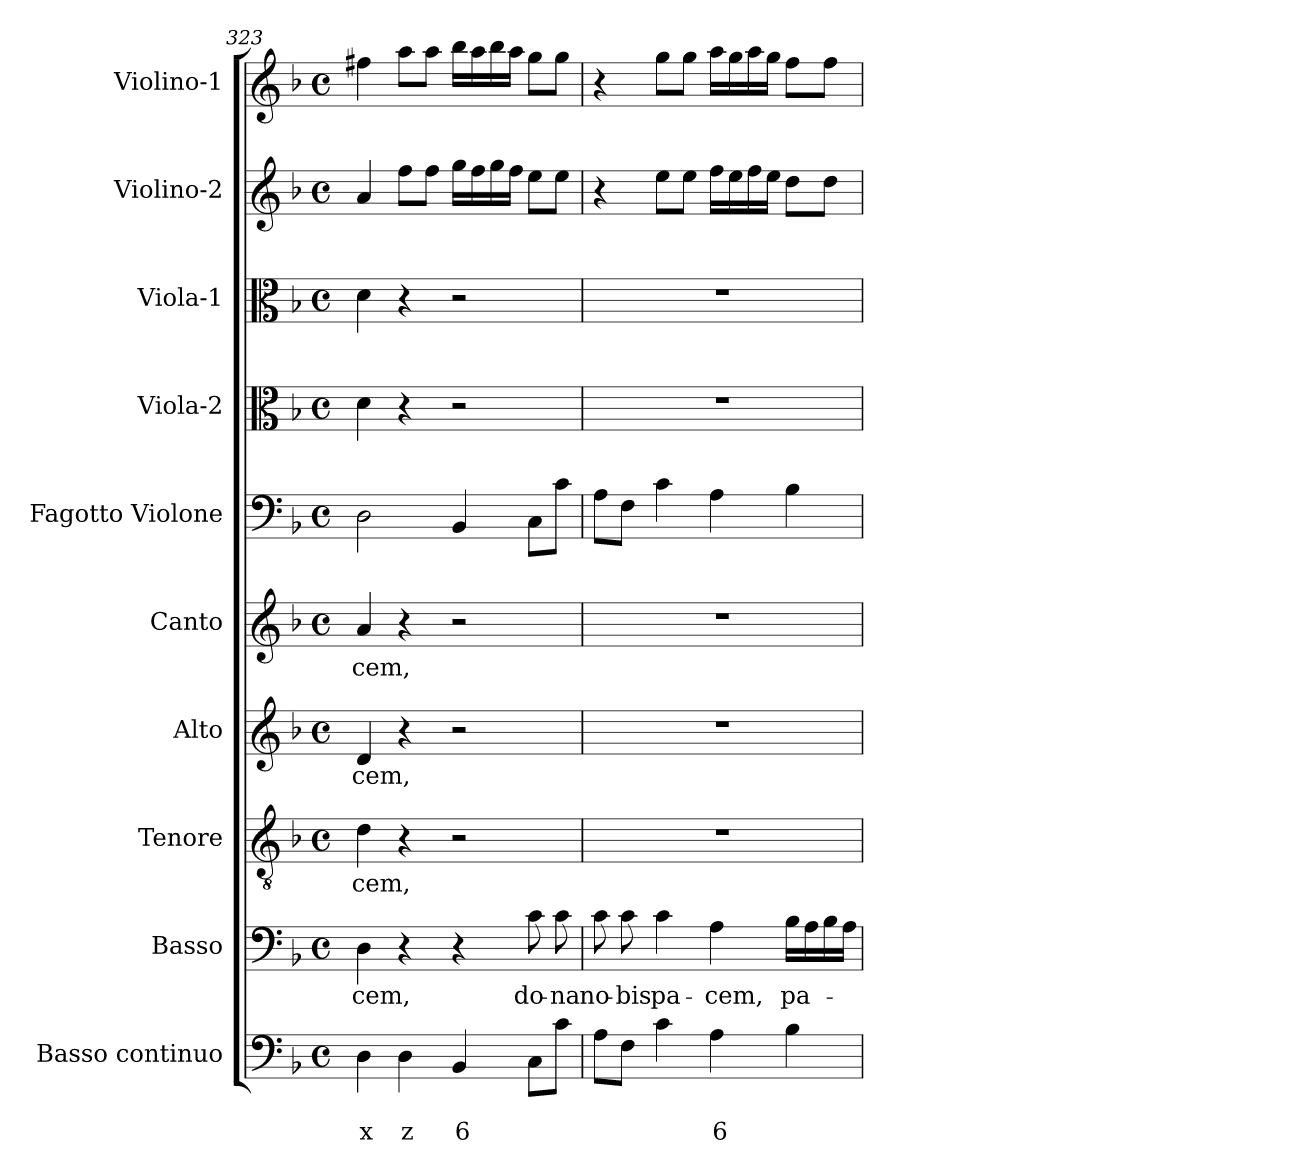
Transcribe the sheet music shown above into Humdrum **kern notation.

**kern	**text	**text	**kern	**text	**kern	**text	**kern	**text	**kern	**text	**kern	**kern	**kern	**kern	**kern
*part10	*part10	*part10	*part9	*part9	*part8	*part8	*part7	*part7	*part6	*part6	*part5	*part4	*part3	*part2	*part1
*staff10	*staff10	*staff10	*staff9	*staff9	*staff8	*staff8	*staff7	*staff7	*staff6	*staff6	*staff5	*staff4	*staff3	*staff2	*staff1
*I"Basso continuo	*	*	*I"Basso	*	*I"Tenore	*	*I"Alto	*	*I"Canto	*	*I"Fagotto Violone	*I"Viola-2	*I"Viola-1	*I"Violino-2	*I"Violino-1
!!LO:PB:g=z
*clefF4	*	*	*clefF4	*	*clefGv2	*	*clefG2	*	*clefG2	*	*clefF4	*clefC3	*clefC3	*clefG2	*clefG2
*k[b-]	*	*	*k[b-]	*	*k[b-]	*	*k[b-]	*	*k[b-]	*	*k[b-]	*k[b-]	*k[b-]	*k[b-]	*k[b-]
*F:	*	*	*F:	*	*F:	*	*F:	*	*F:	*	*F:	*F:	*F:	*F:	*F:
*M4/4	*	*	*M4/4	*	*M4/4	*	*M4/4	*	*M4/4	*	*M4/4	*M4/4	*M4/4	*M4/4	*M4/4
*met(c)	*	*	*met(c)	*	*met(c)	*	*met(c)	*	*met(c)	*	*met(c)	*met(c)	*met(c)	*met(c)	*met(c)
=323	=323	=323	=323	=323	=323	=323	=323	=323	=323	=323	=323	=323	=323	=323	=323
!	!	!LO:LY:b	!	!	!	!	!	!	!	!	!	!	!	!	!
!	!	!	!	!LO:LY:b	!	!	!	!	!	!	!	!	!	!	!
!	!	!	!	!	!	!LO:LY:b	!	!	!	!	!	!	!	!	!
!	!	!	!	!	!	!	!	!LO:LY:b	!	!	!	!	!	!	!
!	!	!	!	!	!	!	!	!	!	!LO:LY:b	!	!	!	!	!
4D\	.	x	4D\	-cem,	4d\	-cem,	4d/	-cem,	4a/	-cem,	2D\	4d\	4d\	4a/	4ff#X\
!	!	!LO:LY:b	!	!	!	!	!	!	!	!	!	!	!	!	!
4D\	.	z	4r	.	4r	.	4r	.	4r	.	.	4r	4r	8ff\L	8aa\L
.	.	.	.	.	.	.	.	.	.	.	.	.	.	8ff\J	8aa\J
!	!	!LO:LY:b	!	!	!	!	!	!	!	!	!	!	!	!	!
4BB-/	.	6	4r	.	2r	.	2r	.	2r	.	4BB-/	2r	2r	16gg\LL	16bb-\LL
.	.	.	.	.	.	.	.	.	.	.	.	.	.	16ff\	16aa\
.	.	.	.	.	.	.	.	.	.	.	.	.	.	16gg\	16bb-\
.	.	.	.	.	.	.	.	.	.	.	.	.	.	16ff\JJ	16aa\JJ
!	!	!	!	!LO:LY:b	!	!	!	!	!	!	!	!	!	!	!
8C\L	.	.	8c\	do-	.	.	.	.	.	.	8C\L	.	.	8ee\L	8gg\L
!	!	!	!	!LO:LY:b	!	!	!	!	!	!	!	!	!	!	!
8c\J	.	.	8c\	-na	.	.	.	.	.	.	8c\J	.	.	8ee\J	8gg\J
=324	=324	=324	=324	=324	=324	=324	=324	=324	=324	=324	=324	=324	=324	=324	=324
!	!	!	!	!LO:LY:b	!	!	!	!	!	!	!	!	!	!	!
8A\L	.	.	8c\	no-	1r	.	1r	.	1r	.	8A\L	1r	1r	4r	4r
!	!	!	!	!LO:LY:b	!	!	!	!	!	!	!	!	!	!	!
8F\J	.	.	8c\	-bis	.	.	.	.	.	.	8F\J	.	.	.	.
!	!	!	!	!LO:LY:b	!	!	!	!	!	!	!	!	!	!	!
4c\	.	.	4c\	pa-	.	.	.	.	.	.	4c\	.	.	8ee\L	8gg\L
.	.	.	.	.	.	.	.	.	.	.	.	.	.	8ee\J	8gg\J
!	!	!LO:LY:b	!	!	!	!	!	!	!	!	!	!	!	!	!
!	!	!	!	!LO:LY:b	!	!	!	!	!	!	!	!	!	!	!
4A\	.	6	4A\	-cem,	.	.	.	.	.	.	4A\	.	.	16ff\LL	16aa\LL
.	.	.	.	.	.	.	.	.	.	.	.	.	.	16ee\	16gg\
.	.	.	.	.	.	.	.	.	.	.	.	.	.	16ff\	16aa\
.	.	.	.	.	.	.	.	.	.	.	.	.	.	16ee\JJ	16gg\JJ
!	!	!	!	!LO:LY:b	!	!	!	!	!	!	!	!	!	!	!
4B-\	.	.	16B-\LL	pa-	.	.	.	.	.	.	4B-\	.	.	8dd\L	8ff\L
.	.	.	16A\	.	.	.	.	.	.	.	.	.	.	.	.
.	.	.	16B-\	.	.	.	.	.	.	.	.	.	.	8dd\J	8ff\J
.	.	.	16A\JJ	.	.	.	.	.	.	.	.	.	.	.	.
=	=	=	=	=	=	=	=	=	=	=	=	=	=	=	=
*-	*-	*-	*-	*-	*-	*-	*-	*-	*-	*-	*-	*-	*-	*-	*-
